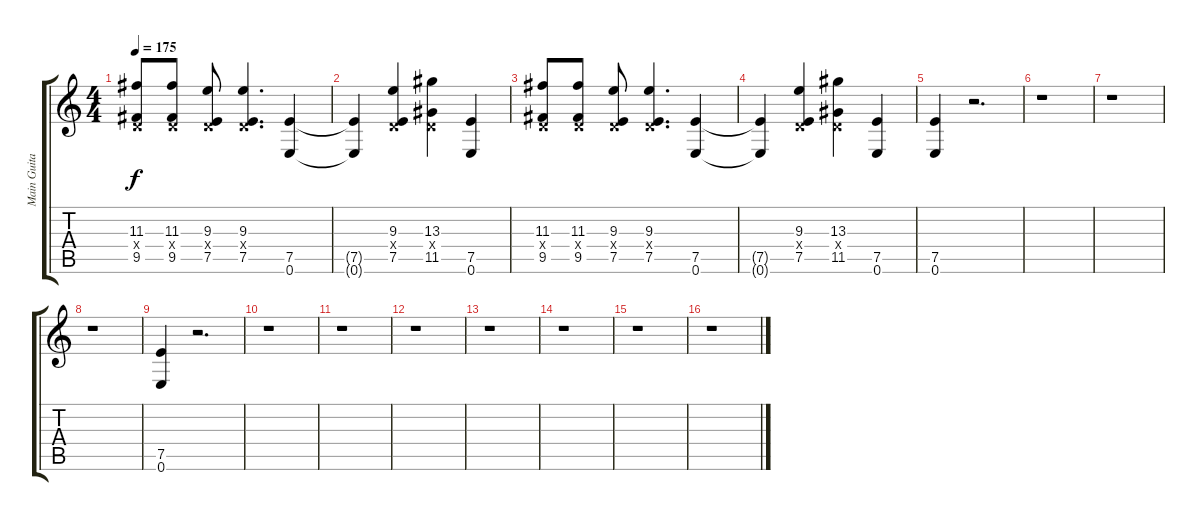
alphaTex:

\track ("Main Guitar" "Main Guita") {instrument overdrivenguitar}
\staff {score tabs}
\tuning (E4 B3 G3 D3 A2 E2) {hide}
\ts (4 4)
\tempo 175
\clef g2
\ks c
(11.3 0.4{x} 9.5).8{dy f} (11.3 0.4{x} 9.5).8 (9.3 0.4{x} 7.5).8 (9.3 0.4{x} 7.5).4{d} (7.5 0.6).4 |
(7.5{t} 0.6{t}).4 (9.3 0.4{x} 7.5).4 (13.3 0.4{x} 11.5).4 (7.5 0.6).4 |
(11.3 0.4{x} 9.5).8 (11.3 0.4{x} 9.5).8 (9.3 0.4{x} 7.5).8 (9.3 0.4{x} 7.5).4{d} (7.5 0.6).4 |
(7.5{t} 0.6{t}).4 (9.3 0.4{x} 7.5).4 (13.3 0.4{x} 11.5).4 (7.5 0.6).4 |
(7.5 0.6).4 r.2{d} |
r.1 |
r.1 |
r.1 |
(7.5 0.6).4 r.2{d} |
r.1 |
r.1 |
r.1 |
r.1 |
r.1 |
r.1 |
r.1
